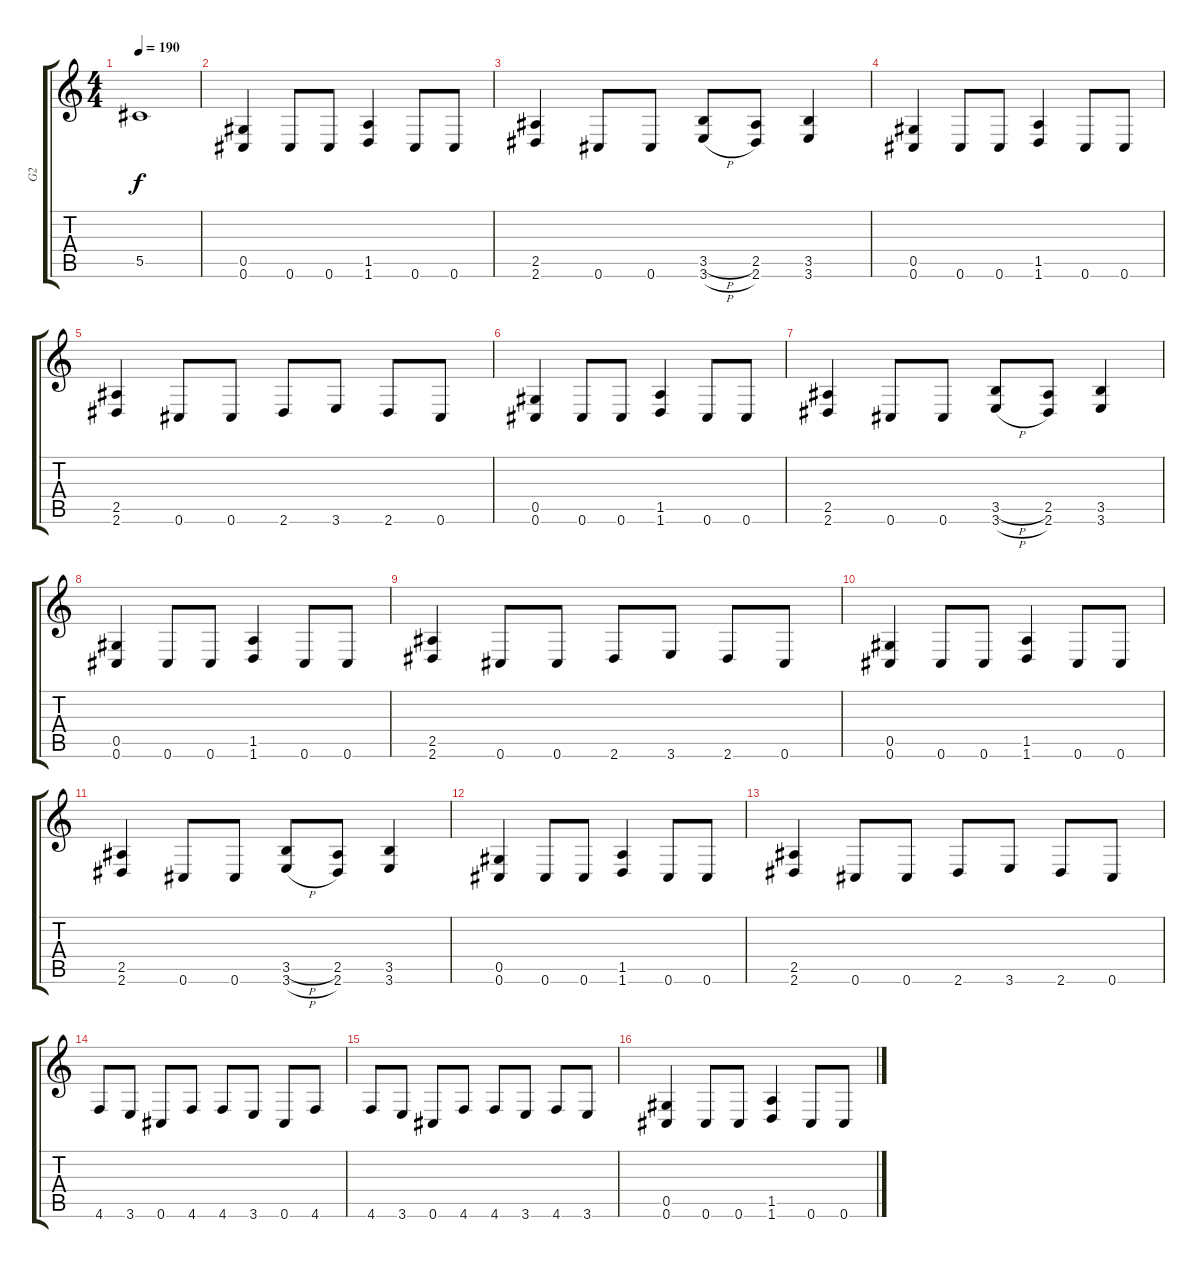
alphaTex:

\track ("G2" "G2") {instrument distortionguitar}
\staff {score tabs}
\tuning (Eb4 Bb3 Gb3 Db3 Ab2 Db2) {hide}
\ts (4 4)
\tempo 190
\clef g2
\ks c
5.5{t}.1{dy f volume 5} |
(0.5 0.6).4{volume 16} 0.6.8 0.6.8 (1.5 1.6).4 0.6.8 0.6.8 |
(2.5 2.6).4 0.6.8 0.6.8 (3.5{h} 3.6{h}).8 (2.5 2.6).8 (3.5 3.6).4 |
(0.5 0.6).4 0.6.8 0.6.8 (1.5 1.6).4 0.6.8 0.6.8 |
(2.5 2.6).4 0.6.8 0.6.8 2.6.8 3.6.8 2.6.8 0.6.8 |
(0.5 0.6).4 0.6.8 0.6.8 (1.5 1.6).4 0.6.8 0.6.8 |
(2.5 2.6).4 0.6.8 0.6.8 (3.5{h} 3.6{h}).8 (2.5 2.6).8 (3.5 3.6).4 |
(0.5 0.6).4 0.6.8 0.6.8 (1.5 1.6).4 0.6.8 0.6.8 |
(2.5 2.6).4 0.6.8 0.6.8 2.6.8 3.6.8 2.6.8 0.6.8 |
(0.5 0.6).4 0.6.8 0.6.8 (1.5 1.6).4 0.6.8 0.6.8 |
(2.5 2.6).4 0.6.8 0.6.8 (3.5{h} 3.6{h}).8 (2.5 2.6).8 (3.5 3.6).4 |
(0.5 0.6).4 0.6.8 0.6.8 (1.5 1.6).4 0.6.8 0.6.8 |
(2.5 2.6).4 0.6.8 0.6.8 2.6.8 3.6.8 2.6.8 0.6.8 |
4.6.8 3.6.8 0.6.8 4.6.8 4.6.8 3.6.8 0.6.8 4.6.8 |
4.6.8 3.6.8 0.6.8 4.6.8 4.6.8 3.6.8 4.6.8 3.6.8 |
(0.5 0.6).4 0.6.8 0.6.8 (1.5 1.6).4 0.6.8 0.6.8
